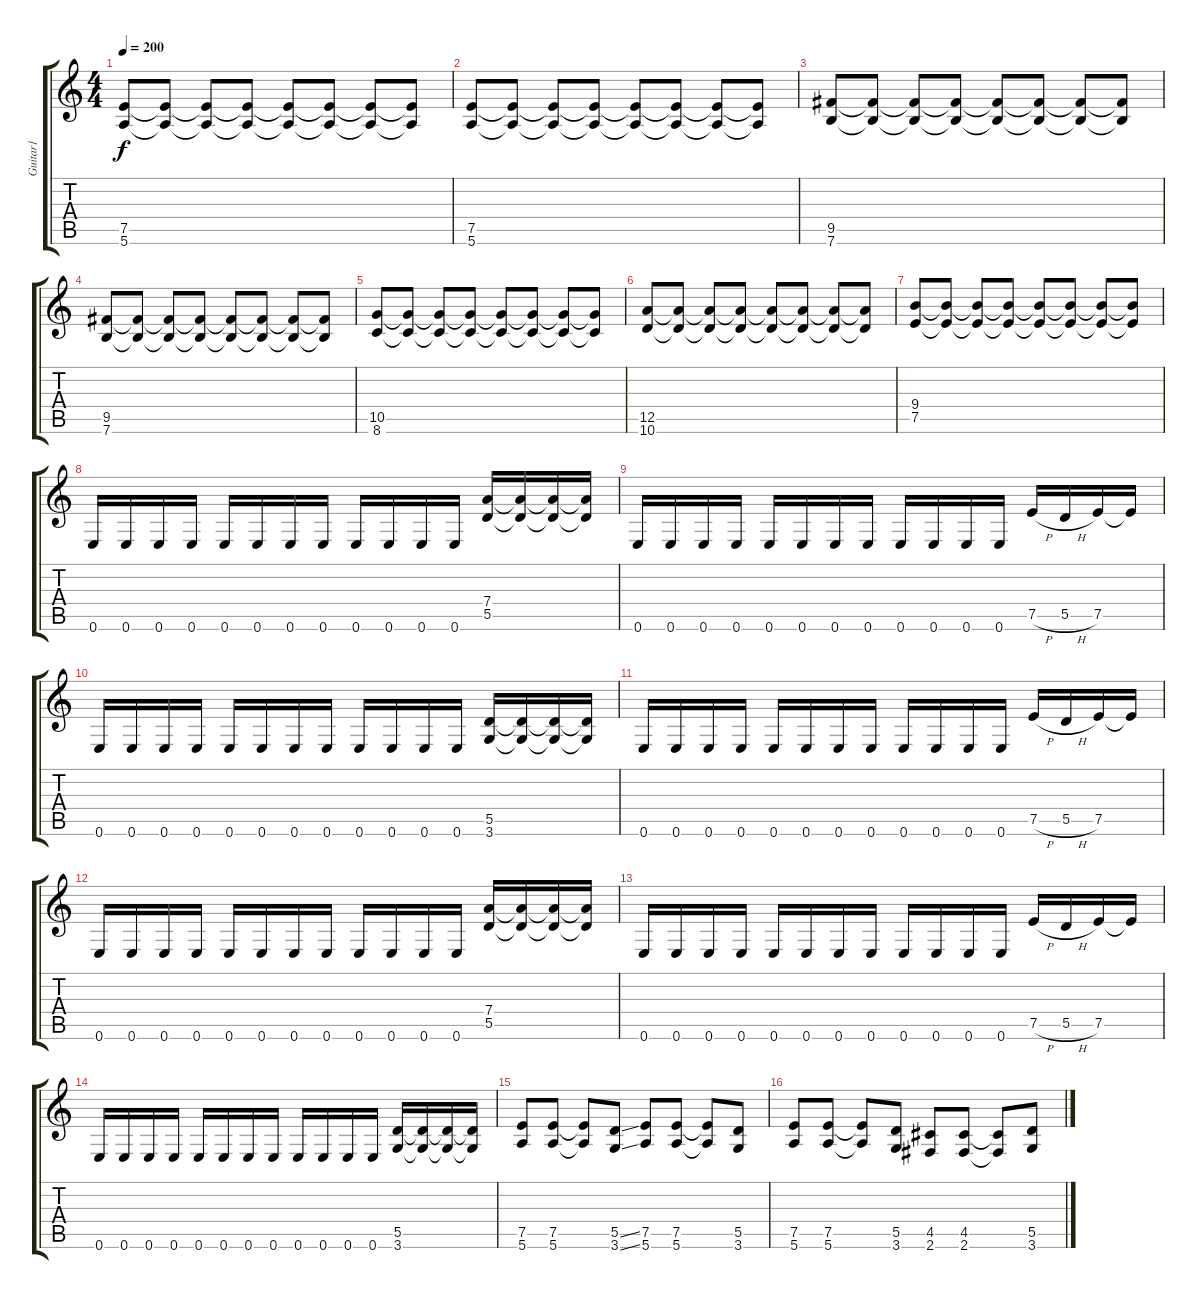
\track ("Guitar1" "Guitar1") {instrument distortionguitar}
\staff {score tabs}
\tuning (E4 B3 G3 D3 A2 E2) {hide}
\ts (4 4)
\tempo 200
\clef g2
\ks c
(7.5 5.6).8{dy f} (7.5{t} 5.6{t}).8 (7.5{t} 5.6{t}).8 (7.5{t} 5.6{t}).8 (7.5{t} 5.6{t}).8 (7.5{t} 5.6{t}).8 (7.5{t} 5.6{t}).8 (7.5{t} 5.6{t}).8 |
(7.5 5.6).8 (7.5{t} 5.6{t}).8 (7.5{t} 5.6{t}).8 (7.5{t} 5.6{t}).8 (7.5{t} 5.6{t}).8 (7.5{t} 5.6{t}).8 (7.5{t} 5.6{t}).8 (7.5{t} 5.6{t}).8 |
(9.5 7.6).8 (9.5{t} 7.6{t}).8 (9.5{t} 7.6{t}).8 (9.5{t} 7.6{t}).8 (9.5{t} 7.6{t}).8 (9.5{t} 7.6{t}).8 (9.5{t} 7.6{t}).8 (9.5{t} 7.6{t}).8 |
(9.5 7.6).8 (9.5{t} 7.6{t}).8 (9.5{t} 7.6{t}).8 (9.5{t} 7.6{t}).8 (9.5{t} 7.6{t}).8 (9.5{t} 7.6{t}).8 (9.5{t} 7.6{t}).8 (9.5{t} 7.6{t}).8 |
(10.5 8.6).8 (10.5{t} 8.6{t}).8 (10.5{t} 8.6{t}).8 (10.5{t} 8.6{t}).8 (10.5{t} 8.6{t}).8 (10.5{t} 8.6{t}).8 (10.5{t} 8.6{t}).8 (10.5{t} 8.6{t}).8 |
(12.5 10.6).8 (12.5{t} 10.6{t}).8 (12.5{t} 10.6{t}).8 (12.5{t} 10.6{t}).8 (12.5{t} 10.6{t}).8 (12.5{t} 10.6{t}).8 (12.5{t} 10.6{t}).8 (12.5{t} 10.6{t}).8 |
(9.4 7.5).8{instrument distortionguitar} (9.4{t} 7.5{t}).8 (9.4{t} 7.5{t}).8 (9.4{t} 7.5{t}).8 (9.4{t} 7.5{t}).8 (9.4{t} 7.5{t}).8 (9.4{t} 7.5{t}).8 (9.4{t} 7.5{t}).8 |
0.6.16 0.6.16 0.6.16 0.6.16 0.6.16 0.6.16 0.6.16 0.6.16 0.6.16 0.6.16 0.6.16 0.6.16 (7.4 5.5).16 (7.4{t} 5.5{t}).16 (7.4{t} 5.5{t}).16 (7.4{t} 5.5{t}).16 |
0.6.16{instrument distortionguitar} 0.6.16 0.6.16 0.6.16 0.6.16 0.6.16 0.6.16 0.6.16 0.6.16 0.6.16 0.6.16 0.6.16 7.5{h}.16 5.5{h}.16 7.5.16 7.5{t}.16 |
0.6.16 0.6.16 0.6.16 0.6.16 0.6.16 0.6.16 0.6.16 0.6.16 0.6.16 0.6.16 0.6.16 0.6.16 (5.5 3.6).16 (5.5{t} 3.6{t}).16 (5.5{t} 3.6{t}).16 (5.5{t} 3.6{t}).16 |
0.6.16{instrument distortionguitar} 0.6.16 0.6.16 0.6.16 0.6.16 0.6.16 0.6.16 0.6.16 0.6.16 0.6.16 0.6.16 0.6.16 7.5{h}.16 5.5{h}.16 7.5.16 7.5{t}.16 |
0.6.16 0.6.16 0.6.16 0.6.16 0.6.16 0.6.16 0.6.16 0.6.16 0.6.16 0.6.16 0.6.16 0.6.16 (7.4 5.5).16 (7.4{t} 5.5{t}).16 (7.4{t} 5.5{t}).16 (7.4{t} 5.5{t}).16 |
0.6.16{instrument distortionguitar} 0.6.16 0.6.16 0.6.16 0.6.16 0.6.16 0.6.16 0.6.16 0.6.16 0.6.16 0.6.16 0.6.16 7.5{h}.16 5.5{h}.16 7.5.16 7.5{t}.16 |
0.6.16 0.6.16 0.6.16 0.6.16 0.6.16 0.6.16 0.6.16 0.6.16 0.6.16 0.6.16 0.6.16 0.6.16 (5.5 3.6).16 (5.5{t} 3.6{t}).16 (5.5{t} 3.6{t}).16 (5.5{t} 3.6{t}).16 |
(7.5 5.6).8 (7.5 5.6).8 (7.5{t} 5.6{t}).8 (5.5{ss} 3.6{ss}).8 (7.5 5.6).8 (7.5 5.6).8 (7.5{t} 5.6{t}).8 (5.5 3.6).8 |
(7.5 5.6).8 (7.5 5.6).8 (7.5{t} 5.6{t}).8 (5.5 3.6).8 (4.5 2.6).8 (4.5 2.6).8 (4.5{t} 2.6{t}).8 (5.5{ss} 3.6{ss}).8
